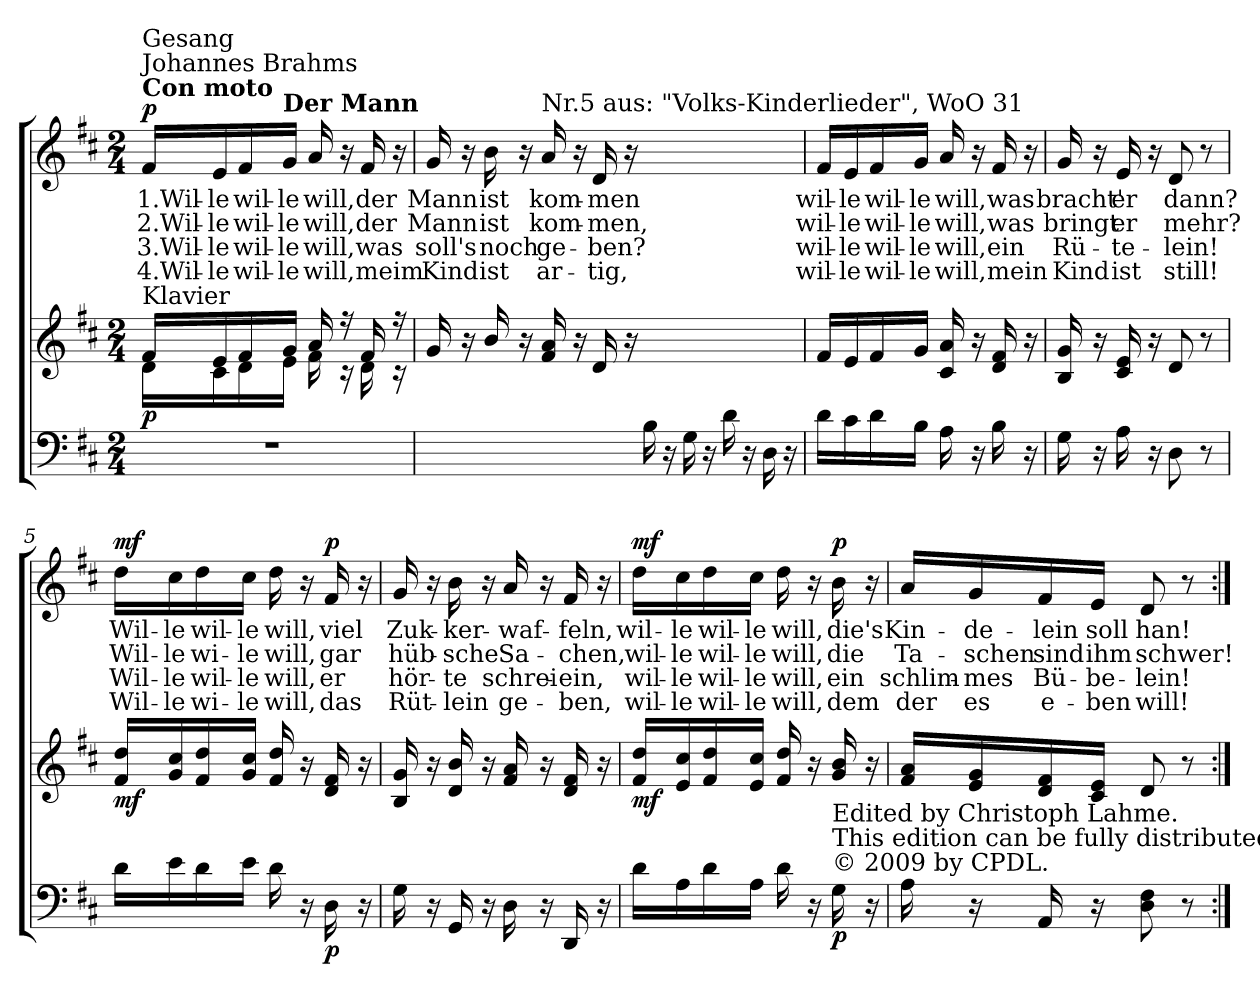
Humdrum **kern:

**kern	**kern	**dynam	**kern	**text	**text	**text	**text	**dynam
*part2	*part2	*part2	*part1	*part1	*part1	*part1	*part1	*part1
*staff3	*staff2	*staff2/3	*staff1	*staff1	*staff1	*staff1	*staff1	*staff1
*clefF4	*clefG2	*	*clefG2	*	*	*	*	*
*k[f#c#]	*k[f#c#]	*	*k[f#c#]	*	*	*	*	*
*D:	*D:	*	*D:	*	*	*	*	*
*M2/4	*M2/4	*	*M2/4	*	*	*	*	*
*MM120	*MM120	*	*MM120	*	*	*	*	*
=1	=1	=1	=1	=1	=1	=1	=1	=1
*	*^	*	*	*	*	*	*	*
!	!	!	!	!LO:TX:a:B:t=Con moto	!	!	!	!	!
!	!	!	!	!LO:TX:a:t=Johannes Brahms	!	!	!	!	!
!	!	!	!	!LO:TX:a:t=Gesang	!	!	!	!	!
!	!LO:TX:a:t=Klavier	!	!	!	!	!	!	!	!
!	!	!	!LO:DY:b	!	!LO:LY:b	!LO:LY:b	!LO:LY:b	!LO:LY:b	!LO:DY:b
2r	16f#/LL	16d\LL	p	16f#/LL	1.Wil-	2.Wil-	3.Wil-	4.Wil-	p
!	!	!	!	!	!LO:LY:b	!LO:LY:b	!LO:LY:b	!LO:LY:b	!
.	16e/	16c#\	.	16e/	-le	-le	-le	-le	.
!	!	!	!	!	!LO:LY:b	!LO:LY:b	!LO:LY:b	!LO:LY:b	!
.	16f#/	16d\	.	16f#/	wil-	wil-	wil-	wil-	.
!	!	!	!	!LO:TX:a:B:t=Der Mann	!	!	!	!	!
!	!	!	!	!	!LO:LY:b	!LO:LY:b	!LO:LY:b	!LO:LY:b	!
.	16g/JJ	16e\JJ	.	16g/JJ	-le	-le	-le	-le	.
!	!	!	!	!	!LO:LY:b	!LO:LY:b	!LO:LY:b	!LO:LY:b	!
.	16a/	16f#\	.	16a/	will,	will,	will,	will,	.
.	16r	16r	.	16r	.	.	.	.	.
!	!	!	!	!	!LO:LY:b	!LO:LY:b	!LO:LY:b	!LO:LY:b	!
.	16f#/	16d\	.	16f#/	der	der	was	meim	.
.	16r	16r	.	16r	.	.	.	.	.
=2	=2	=2	=2	=2	=2	=2	=2	=2	=2
!	!	!	!	!	!LO:LY:b	!LO:LY:b	!LO:LY:b	!LO:LY:b	!
*	*v	*v	*	*	*	*	*	*	*
2ryy	16g/	.	16g/	Mann	Mann	soll's	Kind	.
.	16r	.	16r	.	.	.	.	.
!	!	!	!	!LO:LY:b	!LO:LY:b	!LO:LY:b	!LO:LY:b	!
.	16b/	.	16b\	ist	ist	noch	ist	.
.	16r	.	16r	.	.	.	.	.
!	!	!	!LO:TX:a:t=Nr.5 aus&colon; "Volks-Kinderlieder", WoO 31	!	!	!	!	!
!	!	!	!	!LO:LY:b	!LO:LY:b	!LO:LY:b	!LO:LY:b	!
.	16f#/ 16a/	.	16a/	kom-	kom-	ge-	ar-	.
.	16r	.	16r	.	.	.	.	.
!	!	!	!	!LO:LY:b	!LO:LY:b	!LO:LY:b	!LO:LY:b	!
.	16d/	.	16d/	-men	-men,	-ben?	-tig,	.
.	16r	.	16r	.	.	.	.	.
16B\	2ryy	.	2ryy	.	.	.	.	.
16r	.	.	.	.	.	.	.	.
16G\	.	.	.	.	.	.	.	.
16r	.	.	.	.	.	.	.	.
16d\	.	.	.	.	.	.	.	.
16r	.	.	.	.	.	.	.	.
16D\	.	.	.	.	.	.	.	.
16r	.	.	.	.	.	.	.	.
!!LO:LB:g=z
=3	=3	=3	=3	=3	=3	=3	=3	=3
!	!	!	!	!LO:LY:b	!LO:LY:b	!LO:LY:b	!LO:LY:b	!
16d\LL	16f#/LL	.	16f#/LL	wil-	wil-	wil-	wil-	.
!	!	!	!	!LO:LY:b	!LO:LY:b	!LO:LY:b	!LO:LY:b	!
16c#\	16e/	.	16e/	-le	-le	-le	-le	.
!	!	!	!	!LO:LY:b	!LO:LY:b	!LO:LY:b	!LO:LY:b	!
16d\	16f#/	.	16f#/	wil-	wil-	wil-	wil-	.
!	!	!	!	!LO:LY:b	!LO:LY:b	!LO:LY:b	!LO:LY:b	!
16B\JJ	16g/JJ	.	16g/JJ	-le	-le	-le	-le	.
!	!	!	!	!LO:LY:b	!LO:LY:b	!LO:LY:b	!LO:LY:b	!
16A\	16c#/ 16a/	.	16a/	will,	will,	will,	will,	.
16r	16r	.	16r	.	.	.	.	.
!	!	!	!	!LO:LY:b	!LO:LY:b	!LO:LY:b	!LO:LY:b	!
16B\	16d/ 16f#/	.	16f#/	was	was	ein	mein	.
16r	16r	.	16r	.	.	.	.	.
=4	=4	=4	=4	=4	=4	=4	=4	=4
!	!	!	!	!LO:LY:b	!LO:LY:b	!LO:LY:b	!LO:LY:b	!
16G\	16B/ 16g/	.	16g/	bracht'	bringt	Rü-	Kind	.
16r	16r	.	16r	.	.	.	.	.
!	!	!	!	!LO:LY:b	!LO:LY:b	!LO:LY:b	!LO:LY:b	!
16A\	16c#/ 16e/	.	16e/	er	er	-te-	ist	.
16r	16r	.	16r	.	.	.	.	.
!	!	!	!	!LO:LY:b	!LO:LY:b	!LO:LY:b	!LO:LY:b	!
8D\	8d/	.	8d/	dann?	mehr?	-lein!	still!	.
8r	8r	.	8r	.	.	.	.	.
=5	=5	=5	=5	=5	=5	=5	=5	=5
!	!	!LO:DY:b	!	!LO:LY:b	!LO:LY:b	!LO:LY:b	!LO:LY:b	!LO:DY:b
16d\LL	16f#/ 16dd/LL	mf	16dd\LL	Wil-	Wil-	Wil-	Wil-	mf
!	!	!	!	!LO:LY:b	!LO:LY:b	!LO:LY:b	!LO:LY:b	!
16e\	16g/ 16cc#/	.	16cc#\	-le	-le	-le	-le	.
!	!	!	!	!LO:LY:b	!LO:LY:b	!LO:LY:b	!LO:LY:b	!
16d\	16f#/ 16dd/	.	16dd\	wil-	wi-	wil-	wi-	.
!	!	!	!	!LO:LY:b	!LO:LY:b	!LO:LY:b	!LO:LY:b	!
16e\JJ	16g/ 16cc#/JJ	.	16cc#\JJ	-le	-le	-le	-le	.
!	!	!	!	!LO:LY:b	!LO:LY:b	!LO:LY:b	!LO:LY:b	!
16d\	16f#/ 16dd/	.	16dd\	will,	will,	will,	will,	.
16r	16r	.	16r	.	.	.	.	.
!	!	!LO:DY:b=2	!	!LO:LY:b	!LO:LY:b	!LO:LY:b	!LO:LY:b	!LO:DY:b
16D\	16d/ 16f#/	p	16f#/	viel	gar	er	das	p
16r	16r	.	16r	.	.	.	.	.
!!LO:LB:g=z
=6	=6	=6	=6	=6	=6	=6	=6	=6
!	!	!	!	!LO:LY:b	!LO:LY:b	!LO:LY:b	!LO:LY:b	!
16G\	16B/ 16g/	.	16g/	Zuk-	hüb-	hör-	Rüt-	.
16r	16r	.	16r	.	.	.	.	.
!	!	!	!	!LO:LY:b	!LO:LY:b	!LO:LY:b	!LO:LY:b	!
16GG/	16d/ 16b/	.	16b\	-ker-	-sche	-te	-lein	.
16r	16r	.	16r	.	.	.	.	.
!	!	!	!	!LO:LY:b	!LO:LY:b	!LO:LY:b	!LO:LY:b	!
16D\	16f#/ 16a/	.	16a/	-waf-	Sa-	schrei-	ge-	.
16r	16r	.	16r	.	.	.	.	.
!	!	!	!	!LO:LY:b	!LO:LY:b	!LO:LY:b	!LO:LY:b	!
16DD/	16d/ 16f#/	.	16f#/	-feln,	-chen,	-ein,	-ben,	.
16r	16r	.	16r	.	.	.	.	.
=7	=7	=7	=7	=7	=7	=7	=7	=7
!	!	!LO:DY:b	!	!LO:LY:b	!LO:LY:b	!LO:LY:b	!LO:LY:b	!LO:DY:b
16d\LL	16f#/ 16dd/LL	mf	16dd\LL	wil-	wil-	wil-	wil-	mf
!	!	!	!	!LO:LY:b	!LO:LY:b	!LO:LY:b	!LO:LY:b	!
16A\	16e/ 16cc#/	.	16cc#\	-le	-le	-le	-le	.
!	!	!	!	!LO:LY:b	!LO:LY:b	!LO:LY:b	!LO:LY:b	!
16d\	16f#/ 16dd/	.	16dd\	wil-	wil-	wil-	wil-	.
!	!	!	!	!LO:LY:b	!LO:LY:b	!LO:LY:b	!LO:LY:b	!
16A\JJ	16e/ 16cc#/JJ	.	16cc#\JJ	-le	-le	-le	-le	.
!	!	!	!	!LO:LY:b	!LO:LY:b	!LO:LY:b	!LO:LY:b	!
16d\	16f#/ 16dd/	.	16dd\	will,	will,	will,	will,	.
16r	16r	.	16r	.	.	.	.	.
!LO:TX:a:t=© 2009 by CPDL.	!	!	!	!	!	!	!	!
!LO:TX:a:t=This edition can be fully distributed, duplicated, performed, and recorded.	!	!	!	!	!	!	!	!
!LO:TX:a:t=Edited by Christoph Lahme.	!	!	!	!	!	!	!	!
!	!	!LO:DY:b=2	!	!LO:LY:b	!LO:LY:b	!LO:LY:b	!LO:LY:b	!LO:DY:b
16G\	16g/ 16b/	p	16b\	die's	die	ein	dem	p
16r	16r	.	16r	.	.	.	.	.
=8	=8	=8	=8	=8	=8	=8	=8	=8
!	!	!	!	!LO:LY:b	!LO:LY:b	!LO:LY:b	!LO:LY:b	!
16A\	16f#/ 16a/LL	.	16a/LL	Kin-	Ta-	schlim-	der	.
!	!	!	!	!LO:LY:b	!LO:LY:b	!LO:LY:b	!LO:LY:b	!
16r	16e/ 16g/	.	16g/	-de-	-schen	-mes	es	.
!	!	!	!	!LO:LY:b	!LO:LY:b	!LO:LY:b	!LO:LY:b	!
16AA/	16d/ 16f#/	.	16f#/	-lein	sind	Bü-	e-	.
!	!	!	!	!LO:LY:b	!LO:LY:b	!LO:LY:b	!LO:LY:b	!
16r	16c#/ 16e/JJ	.	16e/JJ	soll	ihm	-be-	-ben	.
!	!	!	!	!LO:LY:b	!LO:LY:b	!LO:LY:b	!LO:LY:b	!
8D\ 8F#\	8d/	.	8d/	han!	schwer!	-lein!	will!	.
8r	8r	.	8r	.	.	.	.	.
=:|!	=:|!	=:|!	=:|!	=:|!	=:|!	=:|!	=:|!	=:|!
*-	*-	*-	*-	*-	*-	*-	*-	*-
